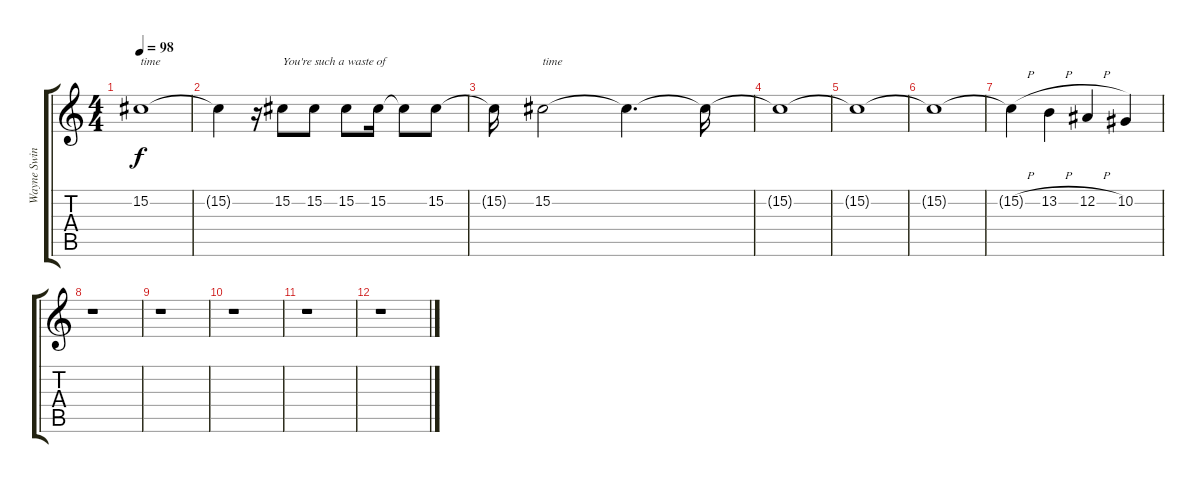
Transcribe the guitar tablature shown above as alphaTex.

\track ("Wayne Swinny (Backing Vocals)" "Wayne Swin") {instrument harmonica}
\staff {score tabs}
\tuning (Eb4 Bb3 Gb3 Db3 Ab2 Db2) {hide}
\ts (4 4)
\tempo 98
\clef g2
\ks c
15.2.1{txt "time" dy f} |
15.2{t}.4 r.16 15.2.8{txt "You're such a waste of"} 15.2.8 15.2.8 15.2.16 15.2{t}.8 15.2.8 |
15.2{t}.16 15.2.2{txt "time"} 15.2{t}.4{d} 15.2{t}.16 |
15.2{t}.1 |
15.2{t}.1{volume 0} |
15.2{t}.1 |
15.2{h t}.4 13.2{h}.4 12.2{h}.4 10.2.4 |
r.1 |
r.1 |
r.1 |
r.1 |
r.1
